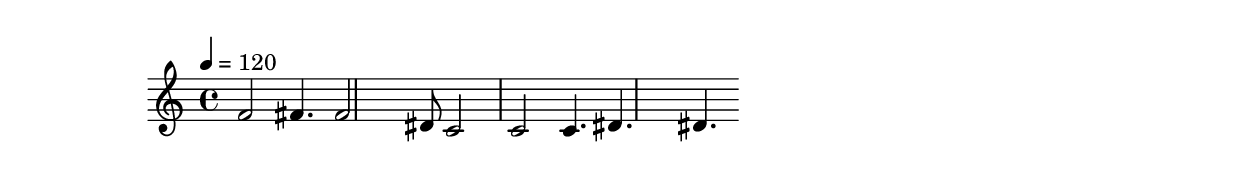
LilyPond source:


    \version "2.20.0"

    \score {
    \fixed c' {
        \tempo 4 = 120
        \clef treble
        \key c \major
        \time 4/4

        f 2 fis 4. fis 2 dis 8 c 2 c 2 c 4. dis 4. dis 4. 
    }
    }
